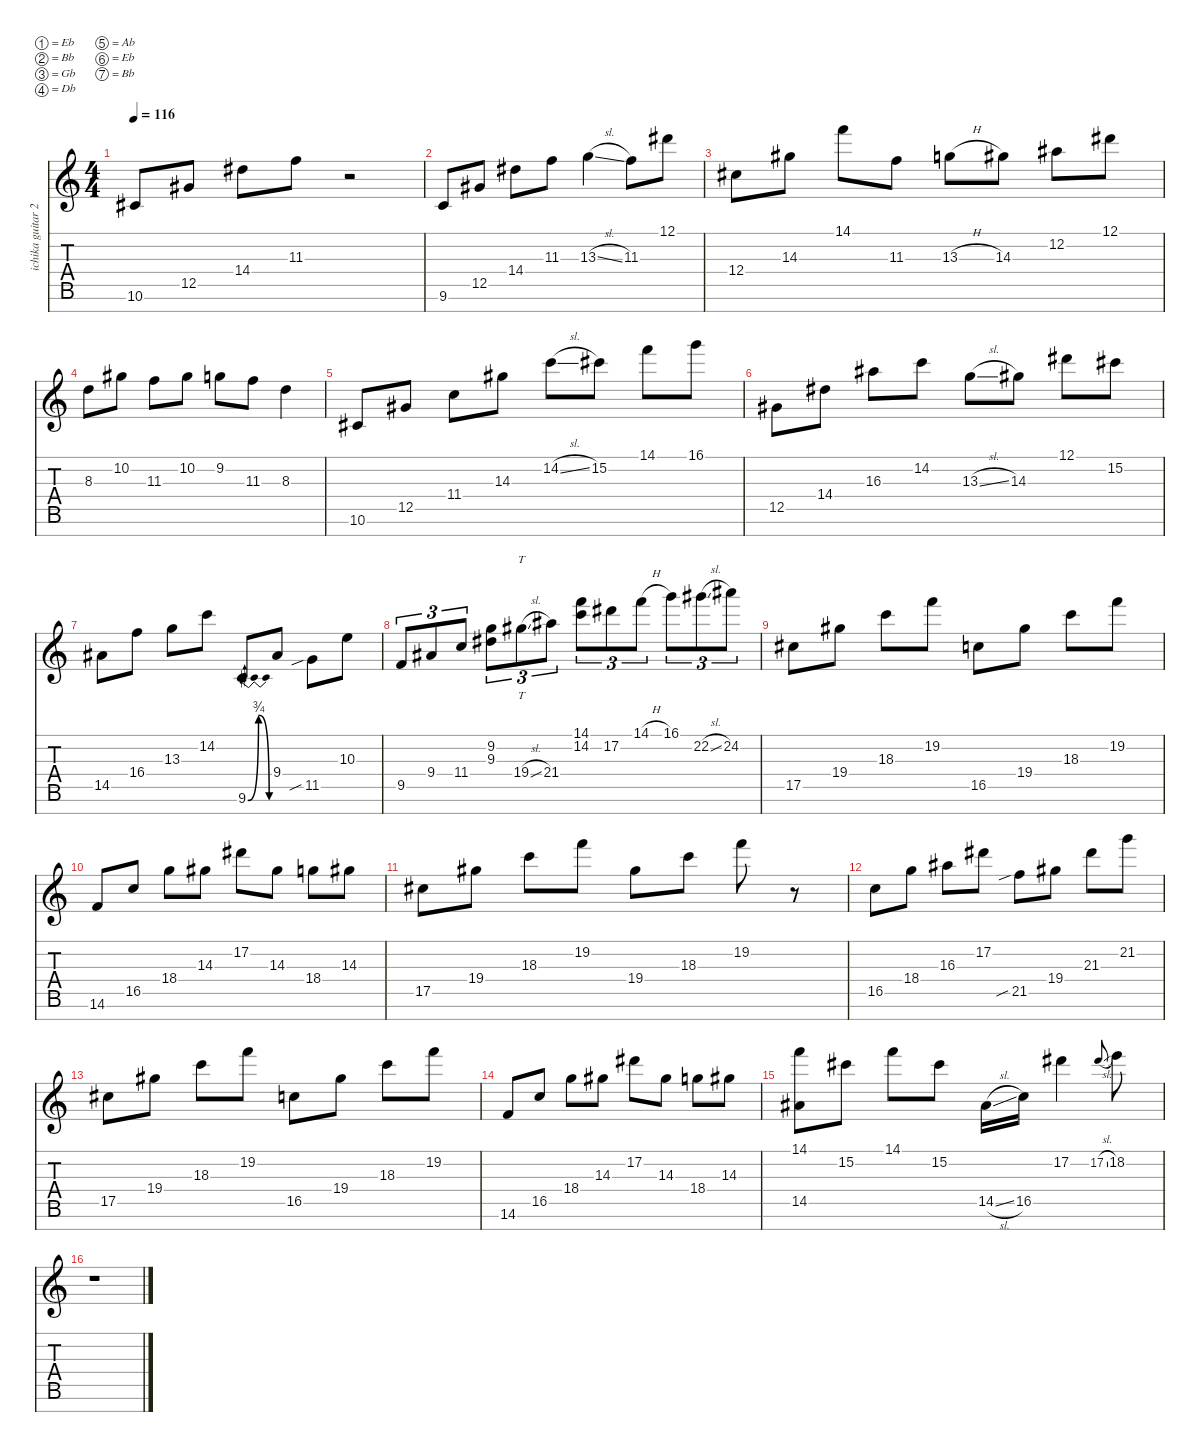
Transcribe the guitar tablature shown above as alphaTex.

\defaultSystemsLayout 4
\hideDynamics
\bracketExtendMode nobrackets
\track ("2nd guitar" "ichika guitar 2") {instrument electricguitarclean}
\staff {score tabs}
\tuning (Eb4 Bb3 Gb3 Db3 Ab2 Eb2 Bb1)
\ts (4 4)
\tempo 116
\clef g2
\ks c
10.6{acc #}.8{dy mf beam Up} 12.5{acc #}.8{beam Up} 14.4{acc #}.8{beam Down} 11.3.8{beam Down} r.2{beam Down} |
9.6.8{beam Up} 12.5{acc #}.8{beam Up} 14.4{acc #}.8{beam Down} 11.3.8{beam Down} 13.3{sl}.4{beam Down} 11.3.8{beam Down} 12.1{acc #}.8{beam Down} |
12.4{acc #}.8{beam Down} 14.3{acc #}.8{beam Down} 14.1.8{beam Down} 11.3.8{beam Down} 13.3{h}.8{beam Down} 14.3{acc #}.8{beam Down} 12.2{acc #}.8{beam Down} 12.1{acc #}.8{beam Down} |
8.3.8{beam Down} 10.2{acc #}.8{beam Down} 11.3.8{beam Down} 10.2{acc #}.8{beam Down} 9.2.8{beam Down} 11.3.8{beam Down} 8.3.4{beam Down} |
10.6{acc #}.8{beam Up} 12.5{acc #}.8{beam Up} 11.4.8{beam Down} 14.3{acc #}.8{beam Down} 14.2{sl}.8{beam Down} 15.2{acc #}.8{beam Down} 14.1.8{beam Down} 16.1.8{beam Down} |
12.5{acc #}.8{beam Down} 14.4{acc #}.8{beam Down} 16.3{acc #}.8{beam Down} 14.2.8{beam Down} 13.3{sl}.8{beam Down} 14.3{acc #}.8{beam Down} 12.1{acc #}.8{beam Down} 15.2{acc #}.8{beam Down} |
14.5{acc #}.8{beam Down} 16.4.8{beam Down} 13.3.8{beam Down} 14.2.8{beam Down} 9.6{be (bendrelease 0 0 12 3 22.8 3 30 0)}.8{beam Up} 9.4{acc #}.8{beam Up} 11.5{sib}.8{beam Down} 10.3.8{beam Down} |
9.5.8{tu (3 2) beam Up} 9.4{acc #}.8{tu (3 2) beam Up} 11.4.8{tu (3 2) beam Up} (9.3{acc #} 9.2).8{tu (3 2) beam Down} 19.4{sl acc #}.8{tt tu (3 2) beam Down} 21.4{acc #}.8{tu (3 2) beam Down} (14.2 14.1).8{tu (3 2) beam Down} 17.2{acc #}.8{tu (3 2) beam Down} 14.1{h}.8{tu (3 2) beam Down} 16.1.8{tu (3 2) beam Down} 22.2{sl acc #}.8{tu (3 2) beam Down} 24.2{acc #}.8{tu (3 2) beam Down} |
17.5{acc #}.8{beam Down} 19.4{acc #}.8{beam Down} 18.3.8{beam Down} 19.2.8{beam Down} 16.5.8{beam Down} 19.4{acc #}.8{beam Down} 18.3.8{beam Down} 19.2.8{beam Down} |
14.6.8{beam Up} 16.5.8{beam Up} 18.4.8{beam Down} 14.3{acc #}.8{beam Down} 17.2{acc #}.8{beam Down} 14.3{acc #}.8{beam Down} 18.4.8{beam Down} 14.3{acc #}.8{beam Down} |
17.5{acc #}.8{beam Down} 19.4{acc #}.8{beam Down} 18.3.8{beam Down} 19.2.8{beam Down} 19.4{acc #}.8{beam Down} 18.3.8{beam Down} 19.2.8{beam Down} r.8{beam Down} |
16.5.8{beam Down} 18.4.8{beam Down} 16.3{acc #}.8{beam Down} 17.2{acc #}.8{beam Down} 21.5{sib}.8{beam Down} 19.4{acc #}.8{beam Down} 21.3{acc #}.8{beam Down} 21.2.8{beam Down} |
17.5{acc #}.8{beam Down} 19.4{acc #}.8{beam Down} 18.3.8{beam Down} 19.2.8{beam Down} 16.5.8{beam Down} 19.4{acc #}.8{beam Down} 18.3.8{beam Down} 19.2.8{beam Down} |
14.6.8{beam Up} 16.5.8{beam Up} 18.4.8{beam Down} 14.3{acc #}.8{beam Down} 17.2{acc #}.8{beam Down} 14.3{acc #}.8{beam Down} 18.4.8{beam Down} 14.3{acc #}.8{beam Down} |
(14.1 14.5{acc #}).8{beam Down} 15.2{acc #}.8{beam Down} 14.1.8{beam Down} 15.2{acc #}.8{beam Down} 14.5{sl acc #}.16{beam Down} 16.5.16{beam Down} 17.2{acc #}.4{beam Down} 17.2{sl acc #}.8{gr onbeat beam Up} 18.2.8{beam Down} |
r.1{beam Down}
